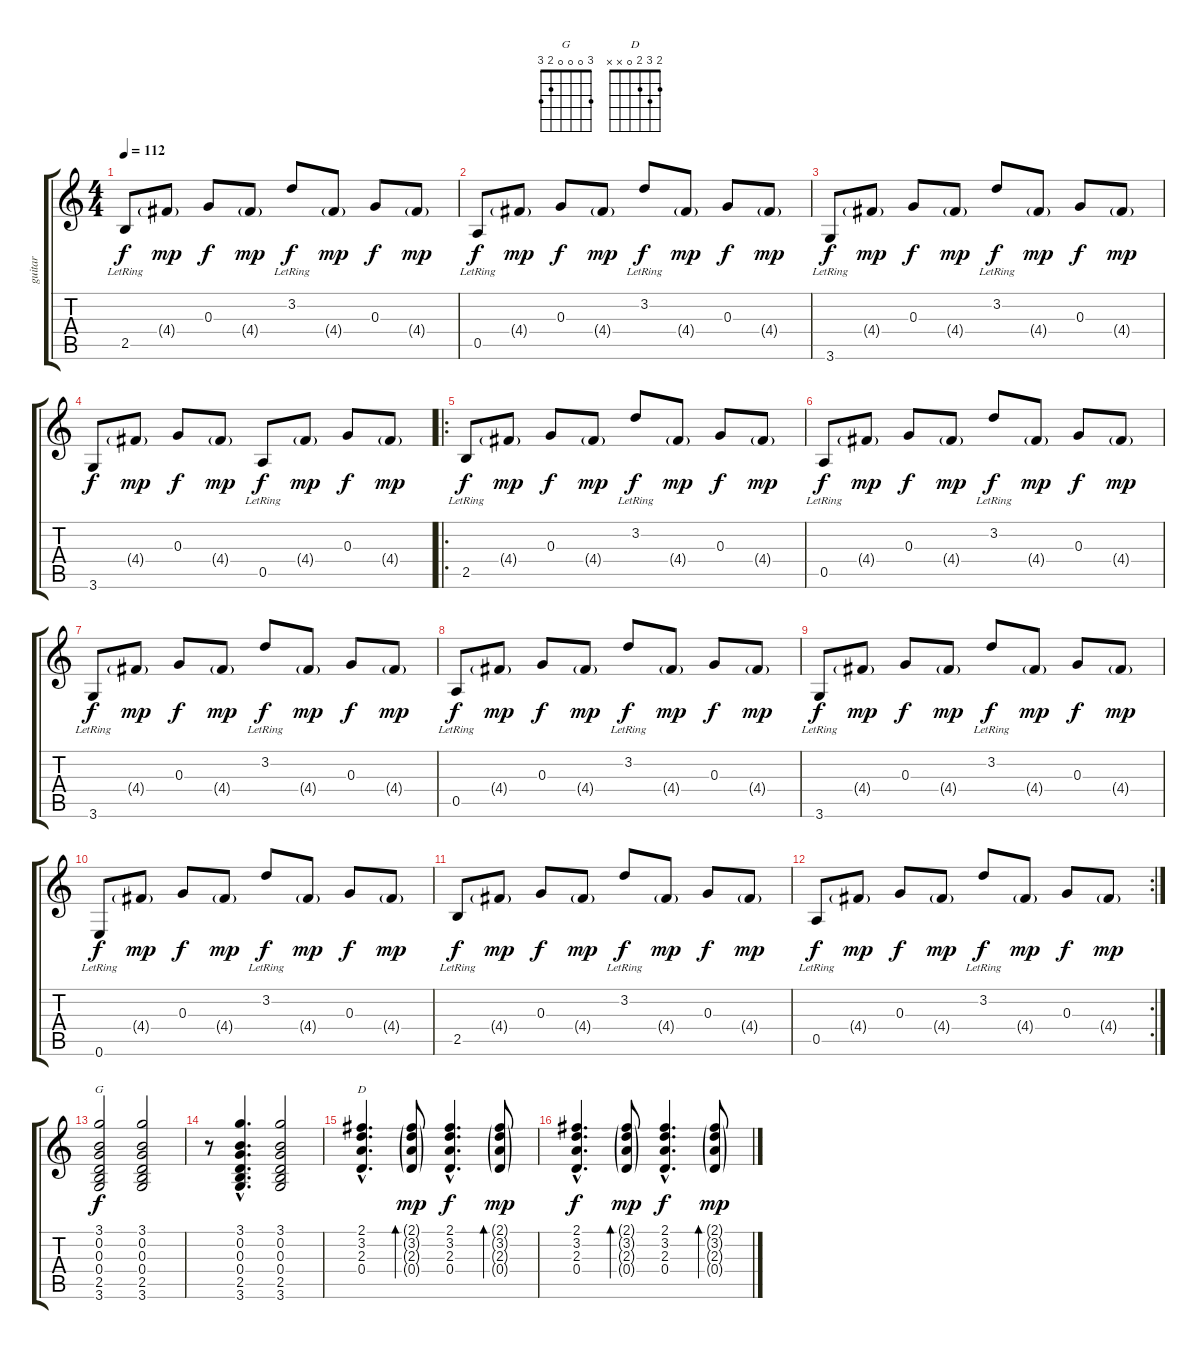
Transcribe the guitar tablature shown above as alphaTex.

\track ("guitar" "guitar") {instrument acousticguitarsteel}
\staff {score tabs}
\tuning (E4 B3 G3 D3 A2 E2) {hide}
\chord ("G" 3 0 0 0 2 3)
\chord ("D" 2 3 2 0 x x)
\ts (4 4)
\tempo 112
\clef g2
\ks c
2.5{lr}.8{dy f} 4.4{g}.8{dy mp} 0.3.8{dy f} 4.4{g}.8{dy mp} 3.2{lr}.8{dy f} 4.4{g}.8{dy mp} 0.3.8{dy f} 4.4{g}.8{dy mp} |
0.5{lr}.8{dy f} 4.4{g}.8{dy mp} 0.3.8{dy f} 4.4{g}.8{dy mp} 3.2{lr}.8{dy f} 4.4{g}.8{dy mp} 0.3.8{dy f} 4.4{g}.8{dy mp} |
3.6{lr}.8{dy f} 4.4{g}.8{dy mp} 0.3.8{dy f} 4.4{g}.8{dy mp} 3.2{lr}.8{dy f} 4.4{g}.8{dy mp} 0.3.8{dy f} 4.4{g}.8{dy mp} |
3.6.8{dy f} 4.4{g}.8{dy mp} 0.3.8{dy f} 4.4{g}.8{dy mp} 0.5{lr}.8{dy f} 4.4{g}.8{dy mp} 0.3.8{dy f} 4.4{g}.8{dy mp} |
\ro
2.5{lr}.8{dy f} 4.4{g}.8{dy mp} 0.3.8{dy f} 4.4{g}.8{dy mp} 3.2{lr}.8{dy f} 4.4{g}.8{dy mp} 0.3.8{dy f} 4.4{g}.8{dy mp} |
0.5{lr}.8{dy f} 4.4{g}.8{dy mp} 0.3.8{dy f} 4.4{g}.8{dy mp} 3.2{lr}.8{dy f} 4.4{g}.8{dy mp} 0.3.8{dy f} 4.4{g}.8{dy mp} |
3.6{lr}.8{dy f} 4.4{g}.8{dy mp} 0.3.8{dy f} 4.4{g}.8{dy mp} 3.2{lr}.8{dy f} 4.4{g}.8{dy mp} 0.3.8{dy f} 4.4{g}.8{dy mp} |
0.5{lr}.8{dy f} 4.4{g}.8{dy mp} 0.3.8{dy f} 4.4{g}.8{dy mp} 3.2{lr}.8{dy f} 4.4{g}.8{dy mp} 0.3.8{dy f} 4.4{g}.8{dy mp} |
3.6{lr}.8{dy f} 4.4{g}.8{dy mp} 0.3.8{dy f} 4.4{g}.8{dy mp} 3.2{lr}.8{dy f} 4.4{g}.8{dy mp} 0.3.8{dy f} 4.4{g}.8{dy mp} |
0.6{lr}.8{dy f} 4.4{g}.8{dy mp} 0.3.8{dy f} 4.4{g}.8{dy mp} 3.2{lr}.8{dy f} 4.4{g}.8{dy mp} 0.3.8{dy f} 4.4{g}.8{dy mp} |
2.5{lr}.8{dy f} 4.4{g}.8{dy mp} 0.3.8{dy f} 4.4{g}.8{dy mp} 3.2{lr}.8{dy f} 4.4{g}.8{dy mp} 0.3.8{dy f} 4.4{g}.8{dy mp} |
\rc 2
0.5{lr}.8{dy f} 4.4{g}.8{dy mp} 0.3.8{dy f} 4.4{g}.8{dy mp} 3.2{lr}.8{dy f} 4.4{g}.8{dy mp} 0.3.8{dy f} 4.4{g}.8{dy mp} |
(3.1 0.2 0.3 0.4 2.5 3.6).2{ch "G" dy f} (3.1 0.2 0.3 0.4 2.5 3.6).2 |
r.8 (3.1{hac} 0.2{hac} 0.3{hac} 0.4{hac} 2.5{hac} 3.6{hac}).4{d} (3.1 0.2 0.3 0.4 2.5 3.6).2 |
(2.1{hac} 3.2{hac} 2.3{hac} 0.4{hac}).4{d ch "D"} (2.1{g} 3.2{g} 2.3{g} 0.4{g}).8{bd 60 dy mp} (2.1{hac} 3.2{hac} 2.3{hac} 0.4{hac}).4{d dy f} (2.1{g} 3.2{g} 2.3{g} 0.4{g}).8{bd 60 dy mp} |
(2.1{hac} 3.2{hac} 2.3{hac} 0.4{hac}).4{d dy f} (2.1{g} 3.2{g} 2.3{g} 0.4{g}).8{bd 30 dy mp} (2.1{hac} 3.2{hac} 2.3{hac} 0.4{hac}).4{d dy f} (2.1{g} 3.2{g} 2.3{g} 0.4{g}).8{bd 60 dy mp}
